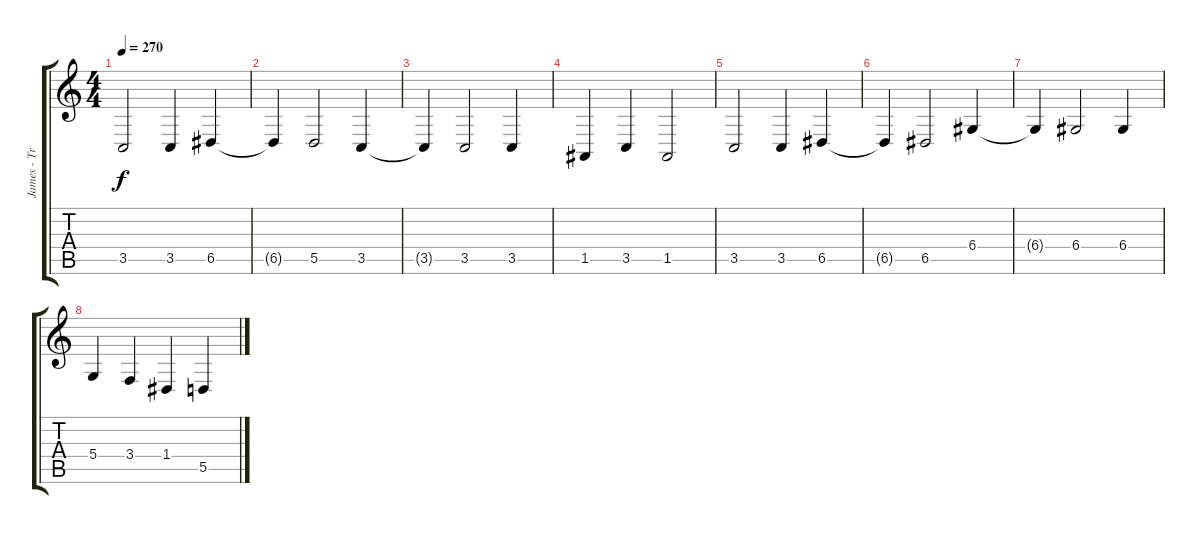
\track ("James - Trumpet" "James - Tr") {instrument trumpet}
\staff {score tabs}
\tuning (E4 B3 G3 D3 A2 E2) {hide}
\ts (4 4)
\tempo 270
\clef g2
\ks c
3.5.2{dy f} 3.5.4 6.5.4 |
6.5{t}.4 5.5.2 3.5.4 |
3.5{t}.4 3.5.2 3.5.4 |
1.5.4 3.5.4 1.5.2 |
3.5.2 3.5.4 6.5.4 |
6.5{t}.4 6.5.2 6.4.4 |
6.4{t}.4 6.4.2 6.4.4 |
5.4.4 3.4.4 1.4.4 5.5.4
